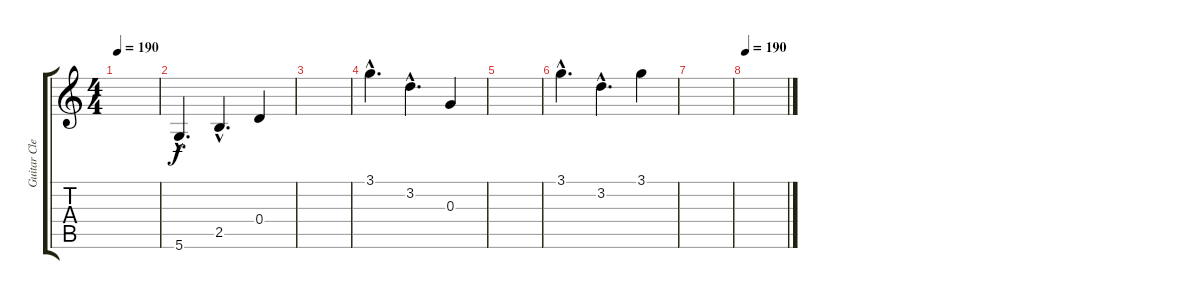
\track ("Guitar Clean 1" "Guitar Cle") {instrument electricguitarclean}
\staff {score tabs}
\tuning (E4 B3 G3 D3 A2 D2) {hide}
\ts (4 4)
\tempo 190
\clef g2
\ks c
|
5.6{hac}.4{d} 2.5{hac}.4{d} 0.4.4 |
|
3.1{hac}.4{d} 3.2{hac}.4{d} 0.3.4 |
|
3.1{hac}.4{d} 3.2{hac}.4{d} 3.1.4 |
|
\tempo 190
